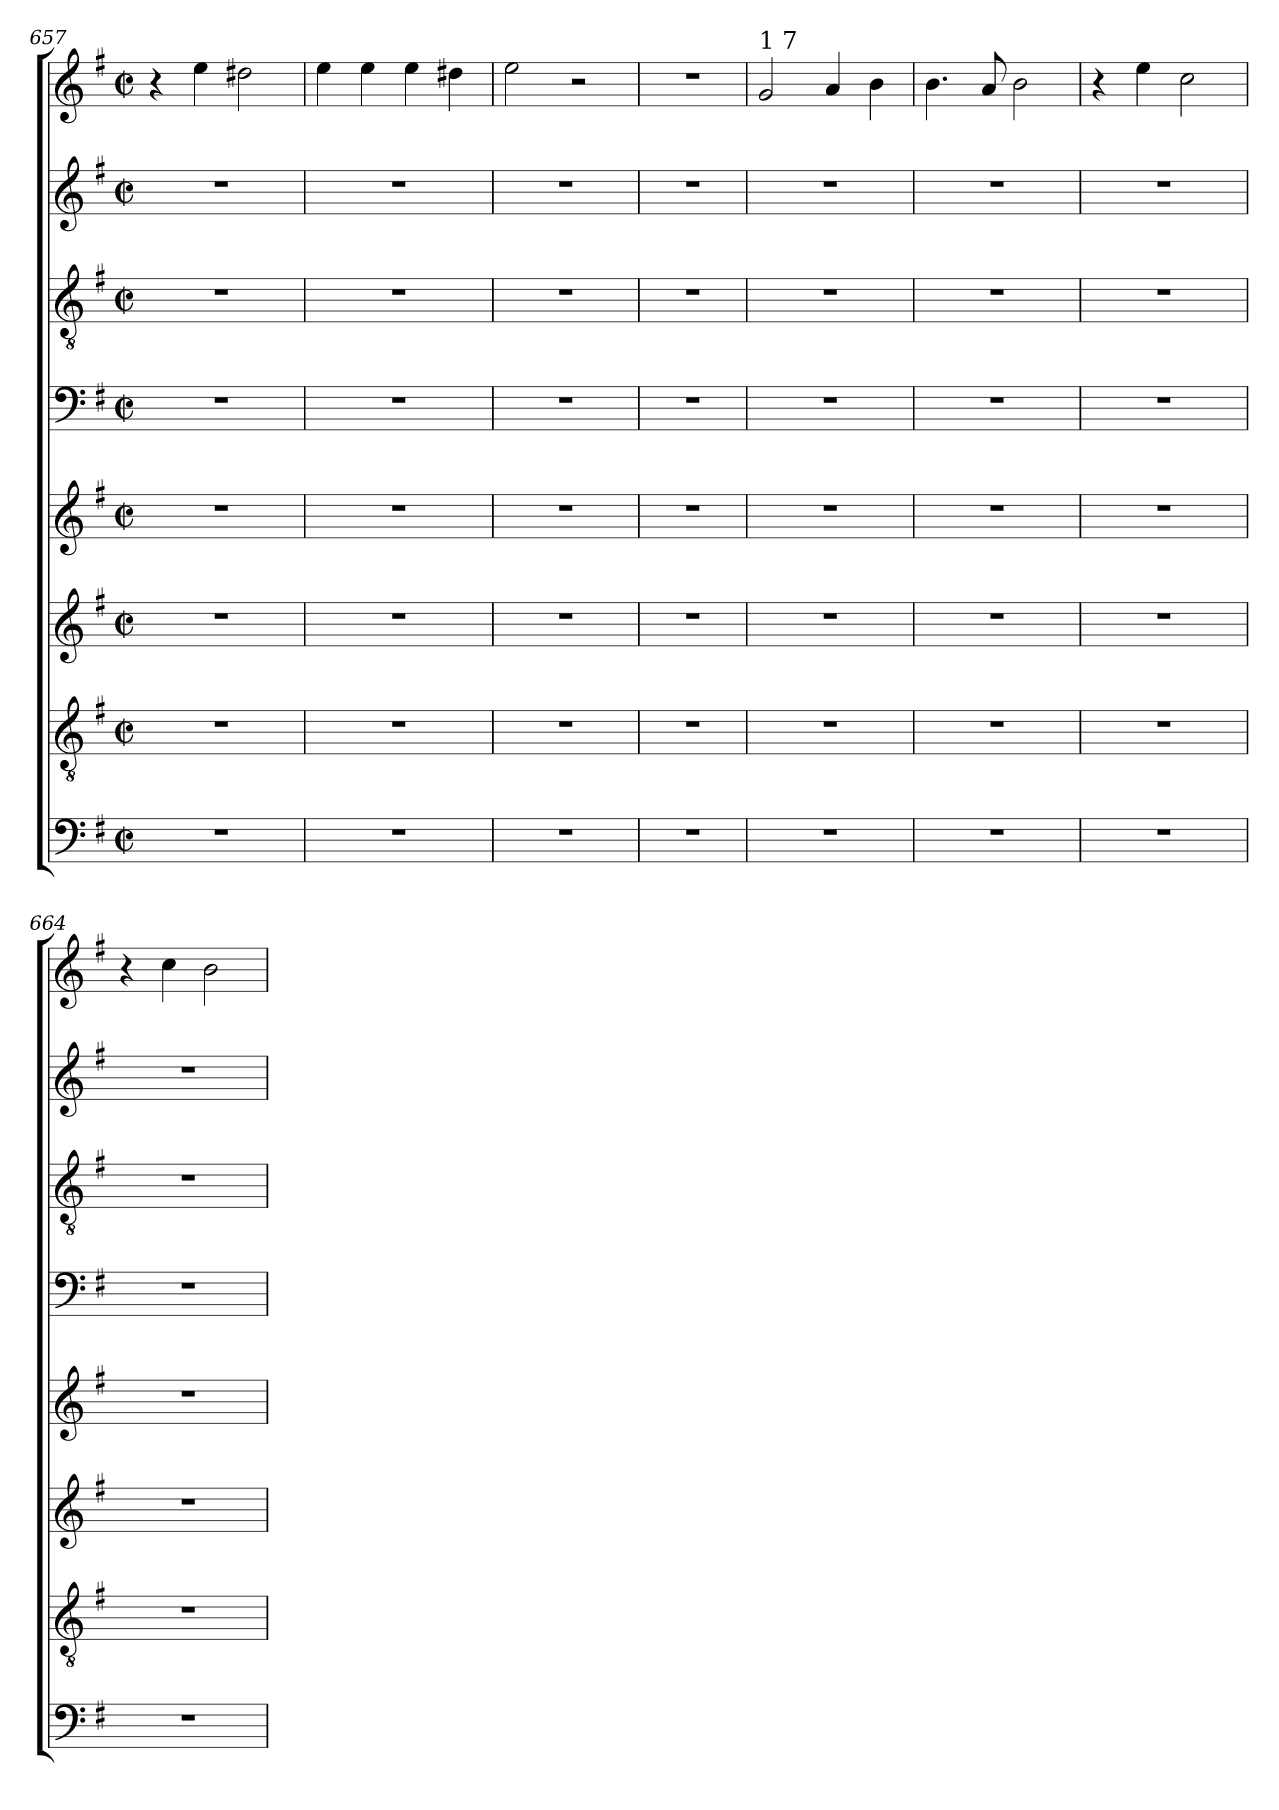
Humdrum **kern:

**kern	**kern	**kern	**kern	**kern	**kern	**kern	**kern
*part8	*part7	*part6	*part5	*part4	*part3	*part2	*part1
*staff8	*staff7	*staff6	*staff5	*staff4	*staff3	*staff2	*staff1
*clefF4	*clefGv2	*clefG2	*clefG2	*clefF4	*clefGv2	*clefG2	*clefG2
*k[f#]	*k[f#]	*k[f#]	*k[f#]	*k[f#]	*k[f#]	*k[f#]	*k[f#]
*G:	*G:	*G:	*G:	*G:	*G:	*G:	*G:
*M2/2	*M2/2	*M2/2	*M2/2	*M2/2	*M2/2	*M2/2	*M2/2
*met(c|)	*met(c|)	*met(c|)	*met(c|)	*met(c|)	*met(c|)	*met(c|)	*met(c|)
=657	=657	=657	=657	=657	=657	=657	=657
1r	1r	1r	1r	1r	1r	1r	4r
.	.	.	.	.	.	.	4ee\
.	.	.	.	.	.	.	2dd#X\
=658	=658	=658	=658	=658	=658	=658	=658
1r	1r	1r	1r	1r	1r	1r	4ee\
.	.	.	.	.	.	.	4ee\
.	.	.	.	.	.	.	4ee\
.	.	.	.	.	.	.	4dd#X\
=659	=659	=659	=659	=659	=659	=659	=659
1r	1r	1r	1r	1r	1r	1r	2ee\
.	.	.	.	.	.	.	2r
=660	=660	=660	=660	=660	=660	=660	=660
1r	1r	1r	1r	1r	1r	1r	1r
!!LO:LB:g=z
=661	=661	=661	=661	=661	=661	=661	=661
!	!	!	!	!	!	!	!LO:TX:a:t=1 7
1r	1r	1r	1r	1r	1r	1r	2g/
.	.	.	.	.	.	.	4a/
.	.	.	.	.	.	.	4b\
=662	=662	=662	=662	=662	=662	=662	=662
1r	1r	1r	1r	1r	1r	1r	4.b\
.	.	.	.	.	.	.	8a/
.	.	.	.	.	.	.	2b\
=663	=663	=663	=663	=663	=663	=663	=663
1r	1r	1r	1r	1r	1r	1r	4r
.	.	.	.	.	.	.	4ee\
.	.	.	.	.	.	.	2cc\
=664	=664	=664	=664	=664	=664	=664	=664
1r	1r	1r	1r	1r	1r	1r	4r
.	.	.	.	.	.	.	4cc\
.	.	.	.	.	.	.	2b\
=	=	=	=	=	=	=	=
*-	*-	*-	*-	*-	*-	*-	*-
